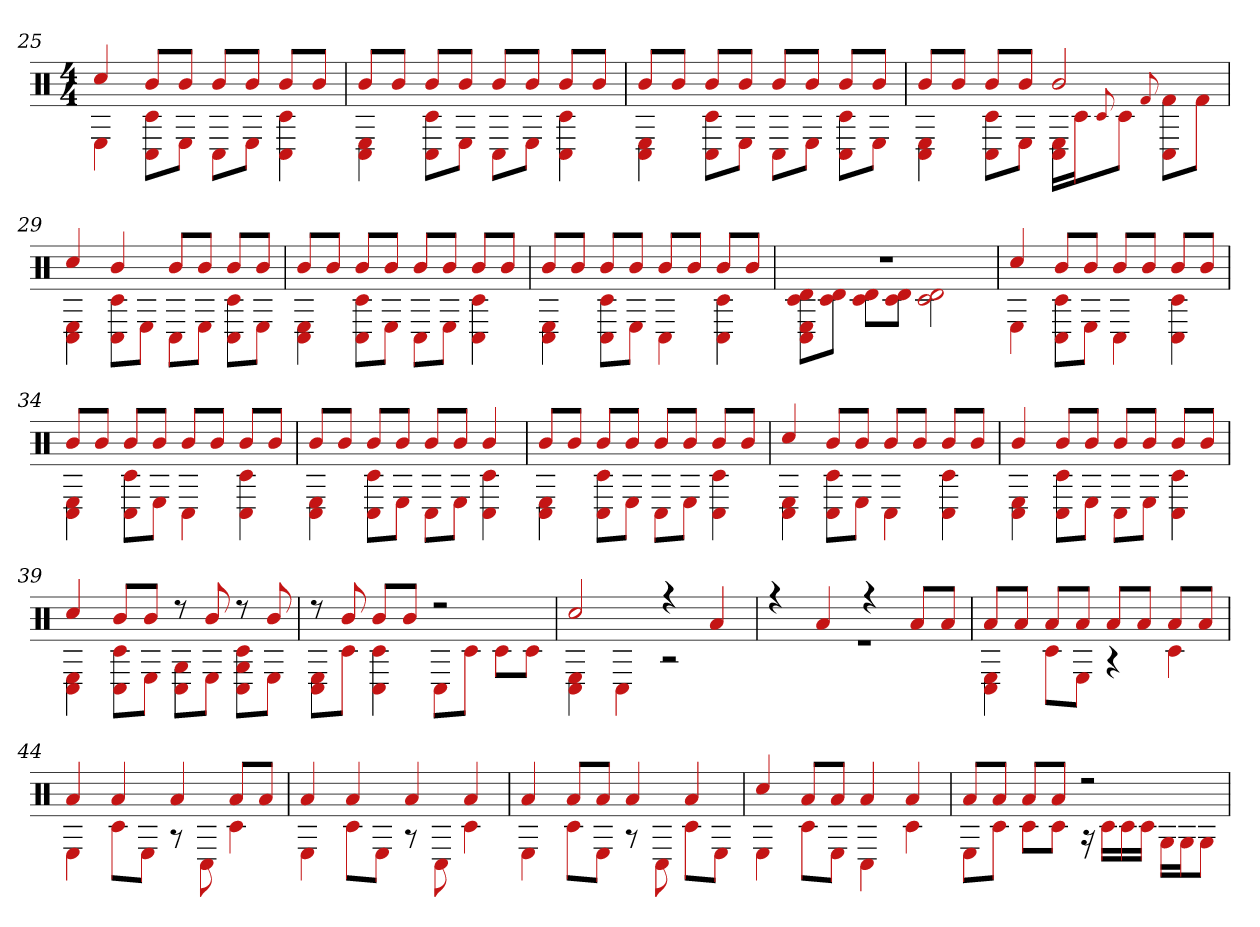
**kern
*part1
*staff1
*clefX
*k[]
*M4/4
=25
*^
4cc#	4E
8bL	8C# 8c#L
8bJ	8EJ
8bL	8C#L
8bJ	8EJ
8bL	4C# 4c#
8bJ	.
=26	=26
8bL	4C# 4E
8bJ	.
8bL	8C# 8c#L
8bJ	8EJ
8bL	8C#L
8bJ	8EJ
8bL	4C# 4c#
8bJ	.
=27	=27
8bL	4C# 4E
8bJ	.
8bL	8C# 8c#L
8bJ	8EJ
8bL	8C#L
8bJ	8EJ
8bL	8C# 8c#L
8bJ	8EJ
=28	=28
8bL	4C# 4E
8bJ	.
8bL	8C# 8c#L
8bJ	8EJ
2b	16C# 16ELL
.	16c#J
.	8qqc#
.	8c#J
.	8qqf#
.	8C# 8f#L
.	8f#J
=29	=29
4cc#	4C# 4E
4b	8C# 8c#L
.	8EJ
8bL	8C#L
8bJ	8EJ
8bL	8c# 8C#L
8bJ	8EJ
=30	=30
8bL	4C# 4E
8bJ	.
8bL	8C# 8c#L
8bJ	8EJ
8bL	8C#L
8bJ	8EJ
8bL	4c# 4C#
8bJ	.
=31	=31
8bL	4C# 4E
8bJ	.
8bL	8C# 8c#L
8bJ	8EJ
8bL	4C#
8bJ	.
8bL	4c# 4C#
8bJ	.
=32	=32
1r	8C# 8E 8c# 8dL
.	8d 8c#J
.	8c# 8dL
.	8c# 8dJ
.	2c# 2d
=33	=33
4cc#	4E
8bL	8C# 8c#L
8bJ	8EJ
8bL	4C#
8bJ	.
8bL	4C# 4c#
8bJ	.
=34	=34
8bL	4C# 4E
8bJ	.
8bL	8C# 8c#L
8bJ	8EJ
8bL	4C#
8bJ	.
8bL	4C# 4c#
8bJ	.
=35	=35
8bL	4C# 4E
8bJ	.
8bL	8C# 8c#L
8bJ	8EJ
8bL	8C#L
8bJ	8EJ
4b	4C# 4c#
=36	=36
8bL	4C# 4E
8bJ	.
8bL	8C# 8c#L
8bJ	8EJ
8bL	8C#L
8bJ	8EJ
8bL	4C# 4c#
8bJ	.
=37	=37
4cc#	4C# 4E
8bL	8C# 8c#L
8bJ	8EJ
8bL	4C#
8bJ	.
8bL	4C# 4c#
8bJ	.
=38	=38
4b	4C# 4E
8bL	8C# 8c#L
8bJ	8EJ
8bL	8C#L
8bJ	8EJ
8bL	4c# 4C#
8bJ	.
=39	=39
4cc#	4C# 4E
8bL	8C# 8c#L
8bJ	8EJ
8r	8C# 8GL
8b	8EJ
8r	8C# 8c# 8GL
8b	8EJ
=40	=40
8r	8C# 8EL
8b	8c#J
8bL	4c# 4C#
8bJ	.
2r	8C#L
.	8c#J
.	8c#L
.	8c#J
=41	=41
2cc#	4C# 4E
.	4C#
4r	2r
4a	.
=42	=42
4r	1r
4a	.
4r	.
8aL	.
8aJ	.
=43	=43
8aL	4C# 4E
8aJ	.
8aL	8c#L
8aJ	8EJ
8aL	4r
8aJ	.
8aL	4c#
8aJ	.
=44	=44
4a	4E
4a	8c#L
.	8EJ
4a	8r
.	8C#
8aL	4c#
8aJ	.
=45	=45
4a	4E
4a	8c#L
.	8EJ
4a	8r
.	8C#
4a	4c#
=46	=46
4a	4E
8aL	8c#L
8aJ	8EJ
4a	8r
.	8C#
4a	8c#L
.	8EJ
=47	=47
4cc#	4E
8aL	8c#L
8aJ	8EJ
4a	4C#
4a	4c#
=48	=48
8aL	8EL
8aJ	8c#J
8aL	8c#L
8aJ	8c#J
2r	16r
.	16c#LL
.	16c#
.	16c#JJ
.	16GLL
.	16GJ
.	8GJ
*v	*v
=
*-
